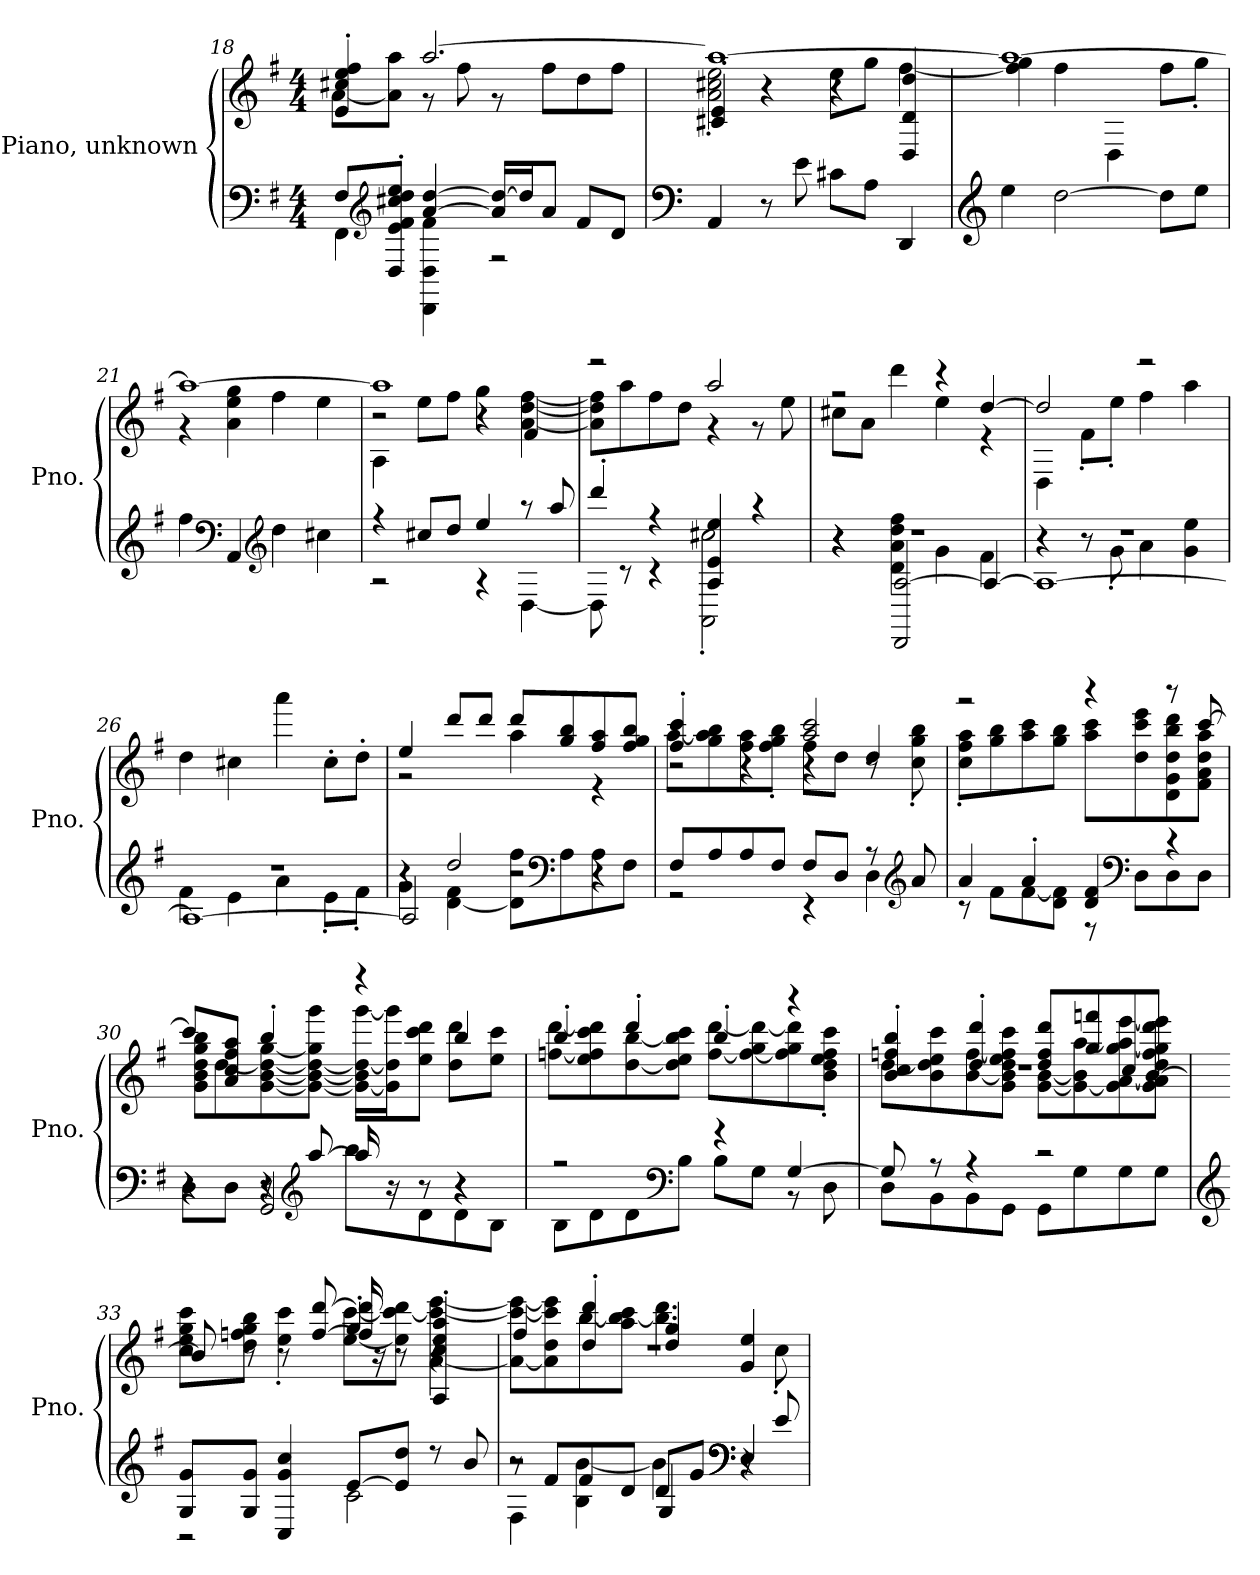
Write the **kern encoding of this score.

**kern	**kern
*part1	*part1
*staff2	*staff1
*I"Piano, unknown	*
*I'Pno.	*
*clefF4	*clefG2
*k[f#]	*k[f#]
*M4/4	*M4/4
=18	=18
*^	*^
8F#/L	4FF#\	4e/' 4cc#X/' 4ee/' 4ff#/'	[8a\L
*clefG2	*	*	*
8D/' 8e/' 8f#/' 8cc#X/' 8dd/' 8ee/'J	.	.	8a\] 8aa\J
[4a/ [4dd/	4DD\ 4D\ 4f#\	[2.aa/	8r
.	.	.	8ff#\
16a/] 16dd/_LL	2r	.	8r
16dd/J]	.	.	.
8a/J	.	.	8ff#\L
8f#/L	.	.	8dd\
8d/J	.	.	8ff#\J
*v	*v	*	*
*	*v	*v
=19	=19
*clefF4	*
*	*^
*	*	*^
4AA/	1aa_	2a\' 2cc#X\' 2ee\'	4c#X/' 4e/'
8r	.	.	4r
8e\	.	.	.
8c#X\L	.	8ee\L	4r
8A\J	.	8gg\J	.
4DD/	.	[4ff#\	4D/ 4d/ 4dd/
*	*v	*v	*v
!!LO:LB:g=z
=20	=20
*clefG2	*
*	*^
4ee\	1aa_	4ff#\] 4gg\
[2dd\	.	4ff#\
.	.	4D\
8dd\L]	.	8ff#\L
8ee\J	.	8gg'\J
=21	=21	=21
4ff#\	1aa_	4r
*clefF4	*	*
4AA/	.	4a\ 4ee\ 4gg\
*clefG2	*	*
4dd\	.	4ff#\
4cc#X\	.	4ee\
=22	=22	=22
*^	*	*^
4r	2r	1aa]	4A\	2r
8cc#X/L	.	.	8ee\L	.
8dd/J	.	.	8ff#\J	.
4ee/	4r	.	4gg\	4r
8r	[4D\	.	[4a\ [4dd\ [4ff#\	4f#/
8aa/	.	.	.	.
*	*	*	*v	*v
=23	=23	=23	=23
4ddd'/	8D\]	2r	8a\] 8dd\] 8ff#\]L
.	8r	.	8aa\
4r	4r	.	8ff#\
.	.	.	8dd\J
4A/ 4e/ 4ee/	2AA\' 2cc#X\'	2aa/	4r
4r	.	.	8r
.	.	.	8ee\
=24	=24	=24	=24
*	*^	*	*
1r	4r	4r	2r	8cc#X\L
.	.	.	.	8a\J
.	4d\ 4a\ 4dd\ 4ff#\	2DD/ [2A/	.	4ddd\
.	4g\	.	4r	4ee\
.	4f#\	4A/_	[4dd/	4r
!!LO:PB:g=z	!!
=25	=25	=25	=25	=25
1r	4r	1A_	2dd/]	4D\
.	8r	.	.	8f#'\L
.	8g'\	.	.	8ee'\J
.	4a\	.	2r	4ff#\
.	4g\ 4ee\	.	.	4aa\
*	*	*	*v	*v
=26	=26	=26	=26
1r	4f#\	1A_	4dd\
.	4e\	.	4cc#X\
.	4a\	.	4aaa\
.	8e'\L	.	8cc#'\L
.	8f#'\J	.	8dd'\J
=27	=27	=27	=27
*	*	*	*^
4r	4g\	2A/]	4ee/	2r
2dd/	[4d\ 4f#\	.	8ddd/L	.
.	.	.	8ddd/J	.
.	8d\] 8ff#\L	2r	8ddd/L	4aa\
*clefF4	*	*	*	*
.	8A\	.	8gg/ 8bb/	.
4r	8A\	.	8ff#/ 8aa/	4r
.	8F#\J	.	8ff#/ 8gg/ 8bb/J	.
*	*v	*v	*	*
=28	=28	=28	=28
*	*	*	*^
8F#/L	2r	4ff#/' 4ccc/'	[8aa\L	2r
8A/	.	.	8gg\ 8aa\] 8bb\	.
8A/	.	4r	8ff#\ 8aa\	.
8F#/J	.	.	8ff#\' 8gg\' 8bb\'J	.
8F#/L	4r	2aa/ 2ccc/	8ff#\L	4r
8D/J	.	.	8dd\J	.
8r	4D\	.	8r	4dd/
*clefG2	*	*	*	*
8a/	.	.	8cc\' 8gg\' 8bb\'	.
*	*	*	*v	*v
!!LO:LB:g=z
=29	=29	=29	=29
4a/	8r	2r	8cc\' 8ff#\' 8aa\'L
.	8f#\L	.	8gg\ 8bb\
4a'/	[8f#\	.	8aa\ 8ccc\
.	8d\ 8f#\]J	.	8gg\ 8bb\J
4d/ 4f#/	8r	4r	8aa\ 8ccc\L
*clefF4	*	*	*
.	8D\L	.	8dd\ 8ccc\ 8eee\
4r	8D\	8r	8d\ 8g\ 8dd\ 8bb\ 8ddd\
.	8D\J	[8ccc/	8f#\ 8a\ 8dd\ 8aa\J
=30	=30	=30	=30
*	*^	*	*
4r	8D\L	4r	8ccc/L]	8g\ 8b\ 8dd\ 8gg\ 8bb\L
.	8D\J	.	8a/ 8cc/ 8ff#/ 8aa/J	[8dd\
8r	4r	2GG/	4bb'/	[8g\ [8b\ 8dd\_ [8gg\
*clefG2	*	*	*	*
[8aa/	.	.	.	8g\_ 8b\_ 8dd\_ 8gg\] 8ggg\J
16aa/]	8bb\L	.	4r	16g\_ 16b\] 16dd\_ [16ggg\LL
16r	.	.	.	16g\] 16dd\] 16ggg\]J
8r	8d\	.	.	8ee\ 8ccc\ 8ddd\J
4r	8d\	4r	4bb/	8dd\ 8ddd\L
.	8B\J	.	.	8ee\ 8ccc\J
*	*v	*v	*	*
!!LO:LB:g=z	!!
=31	=31	=31	=31
2r	8B\L	4bb'/	[8ffn\ [8ddd\L
.	8d\	.	8ee\ 8ff\] 8ccc\ 8ddd\]
.	8d\	4ddd'/	[8dd\ [8bb\
*clefF4	*	*	*
.	8B\J	.	8dd\] 8ee\ 8bb\] 8ccc\J
4r	8B\L	4bb'/	[8ff\ [8ddd\L
.	8G\J	.	8ff\_ 8gg\ 8ddd\_
[4G/	8r	4r	8ff\] 8gg\ 8ddd\]
.	8D\	.	8b\' 8dd\' 8ee\' 8ff\' 8ccc\'J
=32	=32	=32	=32
*	*	*	*^
8G/]	8D\L	1r	[8dd\L	4b/' 4cc/' 4ffn/' 4bb/'
8r	8BB\	.	8b\ 8dd\] 8ee\ 8ccc\	.
4r	8BB\	.	[8b\ [8ff\	4dd/' 4ddd/'
.	8GG\J	.	8g\ 8b\] 8dd\ 8ee\ 8ff\] 8ccc\J	.
2r	8GG\L	.	[8g\ [8b\L	8dd/ 8ff/ 8ddd/L
.	8G\	.	8g\_ 8b\] [8aa\	8gg/ 8fffn/
.	8G\	.	8g\] [8a\ [8gg\ 8aa\] [8eee\	8cc/
.	8G\J	.	8g\ 8a\] 8dd\ 8ff\ 8gg\] 8ddd\ 8eee\]J	[8b/J
!!LO:LB:g=z	!!	!!
=33	=33	=33	=33	=33
*clefG2	*	*	*	*
8G/ 8g/L	2r	2r	8cc\ 8ee\ 8gg\ 8ccc\L	8b/]
8G/ 8g/J	.	.	8dd\ 8ffn\ 8gg\ 8bb\J	8r
4C/ 4g/ 4cc/	.	.	4ee\' 4ccc\'	8r
.	.	.	.	[8ff/ [8ddd/
[8e/L	2c\	4gg'/	[8ee\ [8ccc\L	16ff/] 16ddd/]
.	.	.	.	16r
8e/] 8dd/J	.	.	8ee\] 8ccc\_ 8ddd\J	8r
8r	.	4r	[4a\ 4ccc\_ [4eee\	4A/' 4cc/' 4ee/' 4aa/'
8b/	.	.	.	.
=34	=34	=34	=34	=34
*	*^	*	*	*
8r	4F#\	2r	1r	8a\_ 8ccc\_ 8eee\_L	4ff#/
8f#/L	.	.	.	8a\] 8dd\ 8ccc\] 8eee\]	.
8f#/	4B\ [4b\	.	.	[8bb\	4dd/' 4ddd/'
8d/J	.	.	.	8aa\ 8bb\_ 8ccc\J	.
8d/L	4b\]	4G/	.	4.bb\] 4.ddd\	4dd/ 4gg/
8g/J	.	.	.	.	.
*clefF4	*	*	*	*	*
8r	4r	4E/	.	.	4g/ 4ee/
8e/	.	.	.	8cc'\	.
*v	*v	*v	*	*	*
*	*v	*v	*v
=	=
*-	*-
